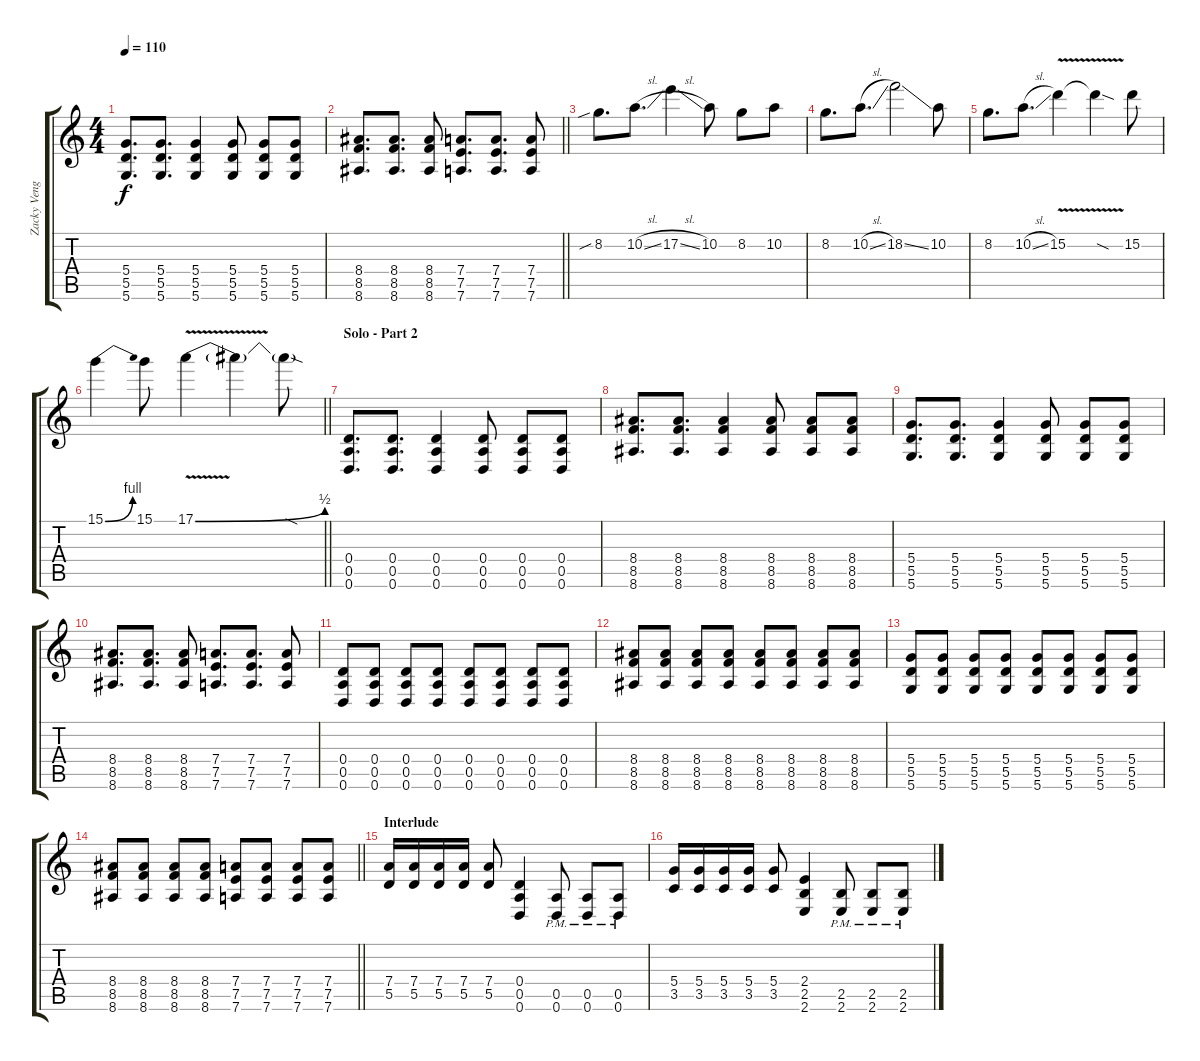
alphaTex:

\track ("Zacky Vengeance - Lead" "Zacky Veng") {instrument overdrivenguitar}
\staff {score tabs}
\tuning (E4 B3 G3 D3 A2 D2) {hide}
\ts (4 4)
\tempo 110
\clef g2
\ks c
(5.4 5.5 5.6).8{d dy f} (5.4 5.5 5.6).8{d} (5.4 5.5 5.6).4 (5.4 5.5 5.6).8 (5.4 5.5 5.6).8 (5.4 5.5 5.6).8 |
\barLineRight lightlight
(8.4 8.5 8.6).8{d} (8.4 8.5 8.6).8{d} (8.4 8.5 8.6).8 (7.4 7.5 7.6).8{d} (7.4 7.5 7.6).8{d} (7.4 7.5 7.6).8 |
8.2{sib}.8{d volume 13 balance 16} 10.2{sl}.8{d} 17.2{sl}.4 10.2.8 8.2.8 10.2.8 |
8.2.8{d} 10.2{sl}.8{d} 18.2{ss}.2 10.2.8 |
8.2.8{d} 10.2{sl}.8{d} 15.2{v}.4 15.2{sod t}.4 15.2.8 |
\barLineRight lightlight
15.1{be (bend 0 0 60 4)}.4 15.1.8 17.1{be (bend 0 0 60 2) v}.4 17.1{t}.4 17.1{sod t}.8 |
\section ("" "Solo - Part 2")
(0.4 0.5 0.6).8{d balance 8} (0.4 0.5 0.6).8{d} (0.4 0.5 0.6).4 (0.4 0.5 0.6).8 (0.4 0.5 0.6).8 (0.4 0.5 0.6).8 |
(8.4 8.5 8.6).8{d} (8.4 8.5 8.6).8{d} (8.4 8.5 8.6).4 (8.4 8.5 8.6).8 (8.4 8.5 8.6).8 (8.4 8.5 8.6).8 |
(5.4 5.5 5.6).8{d} (5.4 5.5 5.6).8{d} (5.4 5.5 5.6).4 (5.4 5.5 5.6).8 (5.4 5.5 5.6).8 (5.4 5.5 5.6).8 |
(8.4 8.5 8.6).8{d} (8.4 8.5 8.6).8{d} (8.4 8.5 8.6).8 (7.4 7.5 7.6).8{d} (7.4 7.5 7.6).8{d} (7.4 7.5 7.6).8 |
(0.4 0.5 0.6).8 (0.4 0.5 0.6).8 (0.4 0.5 0.6).8 (0.4 0.5 0.6).8 (0.4 0.5 0.6).8 (0.4 0.5 0.6).8 (0.4 0.5 0.6).8 (0.4 0.5 0.6).8 |
(8.4 8.5 8.6).8 (8.4 8.5 8.6).8 (8.4 8.5 8.6).8 (8.4 8.5 8.6).8 (8.4 8.5 8.6).8 (8.4 8.5 8.6).8 (8.4 8.5 8.6).8 (8.4 8.5 8.6).8 |
(5.4 5.5 5.6).8 (5.4 5.5 5.6).8 (5.4 5.5 5.6).8 (5.4 5.5 5.6).8 (5.4 5.5 5.6).8 (5.4 5.5 5.6).8 (5.4 5.5 5.6).8 (5.4 5.5 5.6).8 |
\barLineRight lightlight
(8.4 8.5 8.6).8 (8.4 8.5 8.6).8 (8.4 8.5 8.6).8 (8.4 8.5 8.6).8 (7.4 7.5 7.6).8 (7.4 7.5 7.6).8 (7.4 7.5 7.6).8 (7.4 7.5 7.6).8 |
\section ("" "Interlude")
(7.4 5.5).16 (7.4 5.5).16 (7.4 5.5).16 (7.4 5.5).16 (7.4 5.5).8 (0.4 0.5 0.6).4 (0.5{pm} 0.6{pm}).8 (0.5{pm} 0.6{pm}).8 (0.5{pm} 0.6{pm}).8 |
(5.4 3.5).16 (5.4 3.5).16 (5.4 3.5).16 (5.4 3.5).16 (5.4 3.5).8 (2.4 2.5 2.6).4 (2.5{pm} 2.6{pm}).8 (2.5{pm} 2.6{pm}).8 (2.5{pm} 2.6{pm}).8
